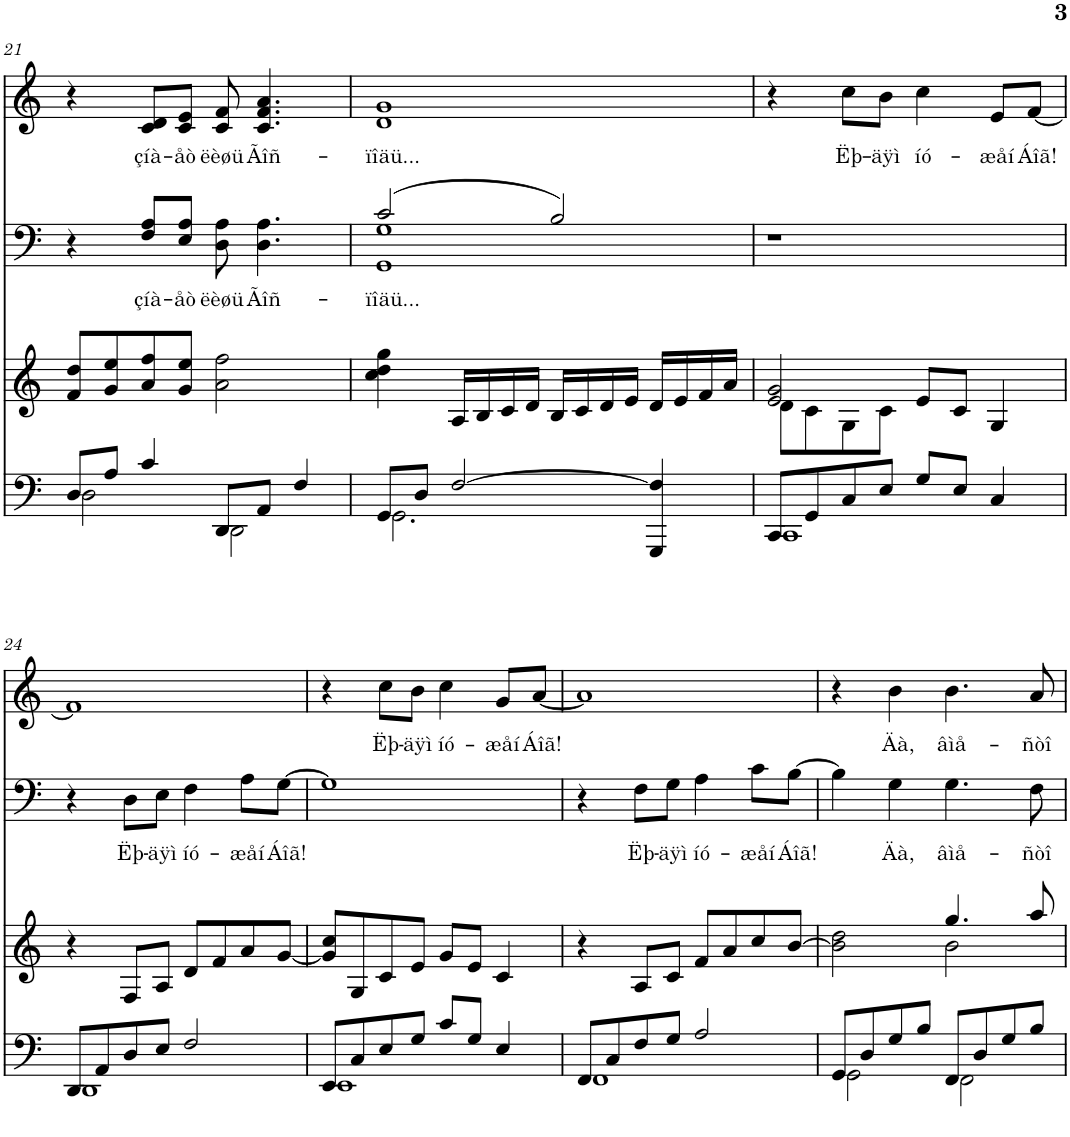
**kern	**kern	**kern	**text	**kern	**text
*part4	*part3	*part2	*part2	*part1	*part1
*staff4	*staff3	*staff2	*staff2	*staff1	*staff1
*I"Piano Left	*I"Piano Right	*I"Voice-TB	*	*I"Voice-SA	*
*I'Pno	*I'Pno	*	*	*	*
!!LO:PB:g=z
*clefF4	*clefG2	*clefF4	*	*clefG2	*
*k[]	*k[]	*k[]	*	*k[]	*
*M4/4	*M4/4	*M4/4	*	*M4/4	*
=21	=21	=21	=21	=21	=21
*^	*	*	*	*	*
8D/L	2D\	8f/ 8dd/L	4r	.	4r	.
8A/J	.	8g/ 8ee/	.	.	.	.
!	!	!	!	!LO:LY:b	!	!LO:LY:b
4c/	.	8a/ 8ff/	8F/ 8A/L	çíà-	8c/ 8d/L	çíà-
!	!	!	!	!LO:LY:b	!	!LO:LY:b
.	.	8g/ 8ee/J	8E/ 8A/J	-åò	8c/ 8e/J	-åò
!	!	!	!	!LO:LY:b	!	!LO:LY:b
8DD/L	2DD\	2a\ 2ff\	8D\ 8A\	ëèøü	8c/ 8f/	ëèøü
!	!	!	!	!LO:LY:b	!	!LO:LY:b
8AA/J	.	.	4.D\ 4.A\	Ãîñ-	4.c/ 4.f/ 4.a/	Ãîñ-
4F/	.	.	.	.	.	.
=22	=22	=22	=22	=22	=22	=22
!	!	!	!	!LO:LY:b	!	!LO:LY:b
*	*	*	*^	*	*	*
8GG/L	2.GG\	4cc\ 4dd\ 4gg\	(2c/	1GG 1G	-ïîäü...	1d 1g	-ïîäü...
8D/J	.	.	.	.	.	.	.
[2F/	.	16A/LL	.	.	.	.	.
.	.	16B/	.	.	.	.	.
.	.	16c/	.	.	.	.	.
.	.	16d/JJ	.	.	.	.	.
.	.	16B/LL	2B/)	.	.	.	.
.	.	16c/	.	.	.	.	.
.	.	16d/	.	.	.	.	.
.	.	16e/JJ	.	.	.	.	.
4GGG/ 4F/]	4ryy	16d/LL	.	.	.	.	.
.	.	16e/	.	.	.	.	.
.	.	16f/	.	.	.	.	.
.	.	16a/JJ	.	.	.	.	.
*	*	*	*v	*v	*	*	*
=23	=23	=23	=23	=23	=23	=23
*	*	*^	*	*	*	*
8CC/L	1CC	2e/ 2g/	8d\L	1r	.	4r	.
8GG/	.	.	8c\	.	.	.	.
!	!	!	!	!	!	!	!LO:LY:b
8C/	.	.	8G\	.	.	8cc\L	Ëþ-
!	!	!	!	!	!	!	!LO:LY:b
8E/J	.	.	8c\J	.	.	8b\J	-äÿì
!	!	!	!	!	!	!	!LO:LY:b
8G/L	.	8e/L	2ryy	.	.	4cc\	íó-
8E/J	.	8c/J	.	.	.	.	.
!	!	!	!	!	!	!	!LO:LY:b
4C/	.	4G/	.	.	.	8e/L	-æåí
!	!	!	!	!	!	!	!LO:LY:b
.	.	.	.	.	.	[8f/J	Áîã!
*	*	*v	*v	*	*	*	*
!!LO:LB:g=z
=24	=24	=24	=24	=24	=24	=24
8DD/L	1DD	4r	4r	.	1f]	.
8AA/	.	.	.	.	.	.
!	!	!	!	!LO:LY:b	!	!
8D/	.	8F/L	8D\L	Ëþ-	.	.
!	!	!	!	!LO:LY:b	!	!
8E/J	.	8A/J	8E\J	-äÿì	.	.
!	!	!	!	!LO:LY:b	!	!
2F/	.	8d/L	4F\	íó-	.	.
.	.	8f/	.	.	.	.
!	!	!	!	!LO:LY:b	!	!
.	.	8a/	8A\L	-æåí	.	.
!	!	!	!	!LO:LY:b	!	!
.	.	[8g/J	[8G\J	Áîã!	.	.
=25	=25	=25	=25	=25	=25	=25
8EE/L	1EE	8g/] 8cc/L	1G]	.	4r	.
8C/	.	8G/	.	.	.	.
!	!	!	!	!	!	!LO:LY:b
8E/	.	8c/	.	.	8cc\L	Ëþ-
!	!	!	!	!	!	!LO:LY:b
8G/J	.	8e/J	.	.	8b\J	-äÿì
!	!	!	!	!	!	!LO:LY:b
8c/L	.	8g/L	.	.	4cc\	íó-
8G/J	.	8e/J	.	.	.	.
!	!	!	!	!	!	!LO:LY:b
4E/	.	4c/	.	.	8g/L	-æåí
!	!	!	!	!	!	!LO:LY:b
.	.	.	.	.	[8a/J	Áîã!
=26	=26	=26	=26	=26	=26	=26
8FF/L	1FF	4r	4r	.	1a]	.
8C/	.	.	.	.	.	.
!	!	!	!	!LO:LY:b	!	!
8F/	.	8A/L	8F\L	Ëþ-	.	.
!	!	!	!	!LO:LY:b	!	!
8G/J	.	8c/J	8G\J	-äÿì	.	.
!	!	!	!	!LO:LY:b	!	!
2A/	.	8f/L	4A\	íó-	.	.
.	.	8a/	.	.	.	.
!	!	!	!	!LO:LY:b	!	!
.	.	8cc/	8c\L	-æåí	.	.
!	!	!	!	!LO:LY:b	!	!
.	.	[8b/J	[8B\J	Áîã!	.	.
=27	=27	=27	=27	=27	=27	=27
*	*	*^	*	*	*	*
8GG/L	2GG\	2b\] 2dd\	2ryy	4B\]	.	4r	.
8D/	.	.	.	.	.	.	.
!	!	!	!	!	!LO:LY:b	!	!LO:LY:b
8G/	.	.	.	4G\	Äà,	4b\	Äà,
8B/J	.	.	.	.	.	.	.
!	!	!	!	!	!LO:LY:b	!	!LO:LY:b
8FF/L	2FF\	4.gg/	2b\	4.G\	âìå-	4.b\	âìå-
8D/	.	.	.	.	.	.	.
8G/	.	.	.	.	.	.	.
!	!	!	!	!	!LO:LY:b	!	!LO:LY:b
8B/J	.	8aa/	.	8F\	-ñòî	8a/	-ñòî
*v	*v	*	*	*	*	*	*
*	*v	*v	*	*	*	*
=	=	=	=	=	=
*-	*-	*-	*-	*-	*-
